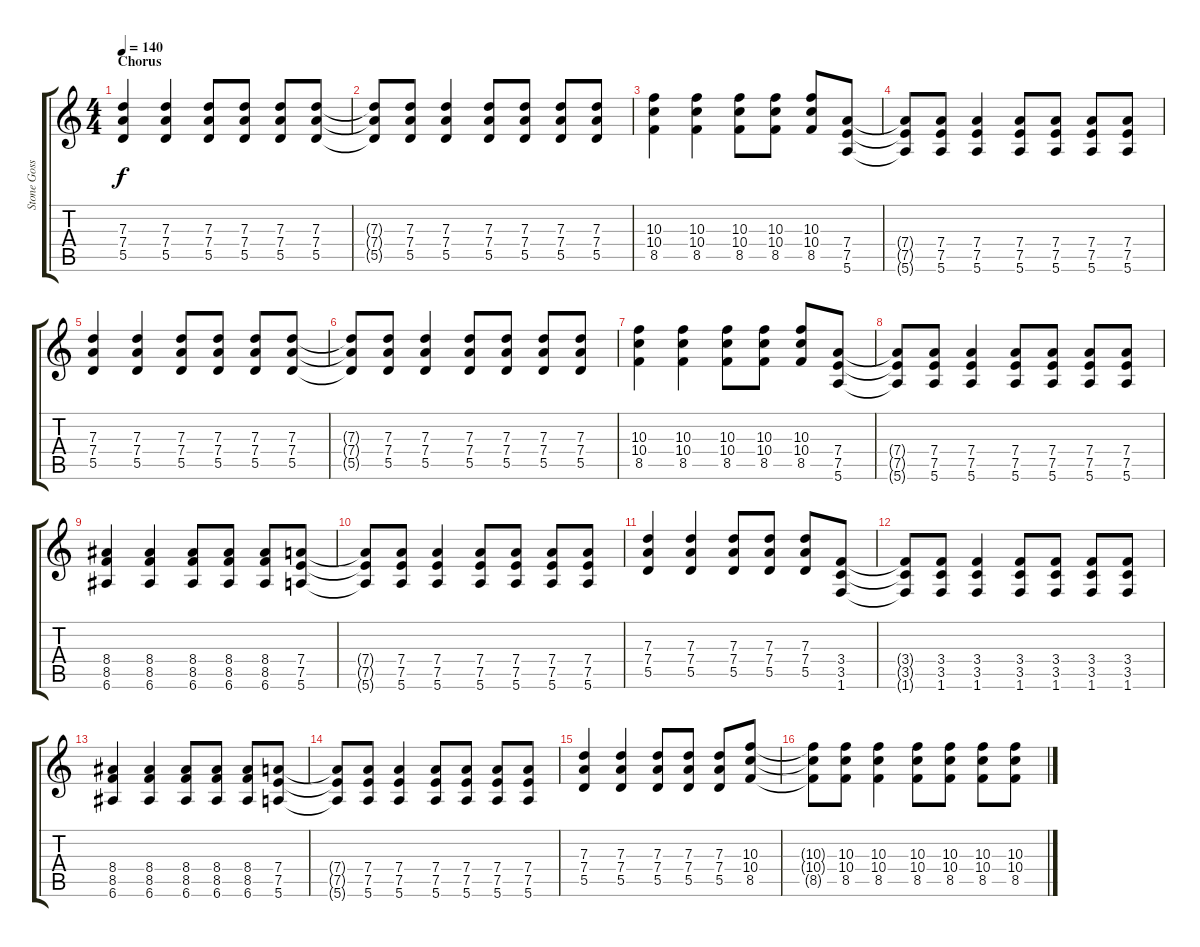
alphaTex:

\track ("Stone Gossard" "Stone Goss") {instrument distortionguitar}
\staff {score tabs}
\tuning (E4 B3 G3 D3 A2 E2) {hide}
\ts (4 4)
\section ("" "Chorus")
\tempo 140
\clef g2
\ks c
(7.3 7.4 5.5).4{dy f instrument distortionguitar} (7.3 7.4 5.5).4 (7.3 7.4 5.5).8 (7.3 7.4 5.5).8 (7.3 7.4 5.5).8 (7.3 7.4 5.5).8 |
(7.3{t} 7.4{t} 5.5{t}).8 (7.3 7.4 5.5).8 (7.3 7.4 5.5).4 (7.3 7.4 5.5).8 (7.3 7.4 5.5).8 (7.3 7.4 5.5).8 (7.3 7.4 5.5).8 |
(10.3 10.4 8.5).4 (10.3 10.4 8.5).4 (10.3 10.4 8.5).8 (10.3 10.4 8.5).8 (10.3 10.4 8.5).8 (7.4 7.5 5.6).8 |
(7.4{t} 7.5{t} 5.6{t}).8 (7.4 7.5 5.6).8 (7.4 7.5 5.6).4 (7.4 7.5 5.6).8 (7.4 7.5 5.6).8 (7.4 7.5 5.6).8 (7.4 7.5 5.6).8 |
(7.3 7.4 5.5).4 (7.3 7.4 5.5).4 (7.3 7.4 5.5).8 (7.3 7.4 5.5).8 (7.3 7.4 5.5).8 (7.3 7.4 5.5).8 |
(7.3{t} 7.4{t} 5.5{t}).8 (7.3 7.4 5.5).8 (7.3 7.4 5.5).4 (7.3 7.4 5.5).8 (7.3 7.4 5.5).8 (7.3 7.4 5.5).8 (7.3 7.4 5.5).8 |
(10.3 10.4 8.5).4 (10.3 10.4 8.5).4 (10.3 10.4 8.5).8 (10.3 10.4 8.5).8 (10.3 10.4 8.5).8 (7.4 7.5 5.6).8 |
(7.4{t} 7.5{t} 5.6{t}).8 (7.4 7.5 5.6).8 (7.4 7.5 5.6).4 (7.4 7.5 5.6).8 (7.4 7.5 5.6).8 (7.4 7.5 5.6).8 (7.4 7.5 5.6).8 |
(8.4 8.5 6.6).4 (8.4 8.5 6.6).4 (8.4 8.5 6.6).8 (8.4 8.5 6.6).8 (8.4 8.5 6.6).8 (7.4 7.5 5.6).8 |
(7.4{t} 7.5{t} 5.6{t}).8 (7.4 7.5 5.6).8 (7.4 7.5 5.6).4 (7.4 7.5 5.6).8 (7.4 7.5 5.6).8 (7.4 7.5 5.6).8 (7.4 7.5 5.6).8 |
(7.3 7.4 5.5).4 (7.3 7.4 5.5).4 (7.3 7.4 5.5).8 (7.3 7.4 5.5).8 (7.3 7.4 5.5).8 (3.4 3.5 1.6).8 |
(3.4{t} 3.5{t} 1.6{t}).8 (3.4 3.5 1.6).8 (3.4 3.5 1.6).4 (3.4 3.5 1.6).8 (3.4 3.5 1.6).8 (3.4 3.5 1.6).8 (3.4 3.5 1.6).8 |
(8.4 8.5 6.6).4 (8.4 8.5 6.6).4 (8.4 8.5 6.6).8 (8.4 8.5 6.6).8 (8.4 8.5 6.6).8 (7.4 7.5 5.6).8 |
(7.4{t} 7.5{t} 5.6{t}).8 (7.4 7.5 5.6).8 (7.4 7.5 5.6).4 (7.4 7.5 5.6).8 (7.4 7.5 5.6).8 (7.4 7.5 5.6).8 (7.4 7.5 5.6).8 |
(7.3 7.4 5.5).4 (7.3 7.4 5.5).4 (7.3 7.4 5.5).8 (7.3 7.4 5.5).8 (7.3 7.4 5.5).8 (10.3 10.4 8.5).8 |
(10.3{t} 10.4{t} 8.5{t}).8 (10.3 10.4 8.5).8 (10.3 10.4 8.5).4 (10.3 10.4 8.5).8 (10.3 10.4 8.5).8 (10.3 10.4 8.5).8 (10.3 10.4 8.5).8
